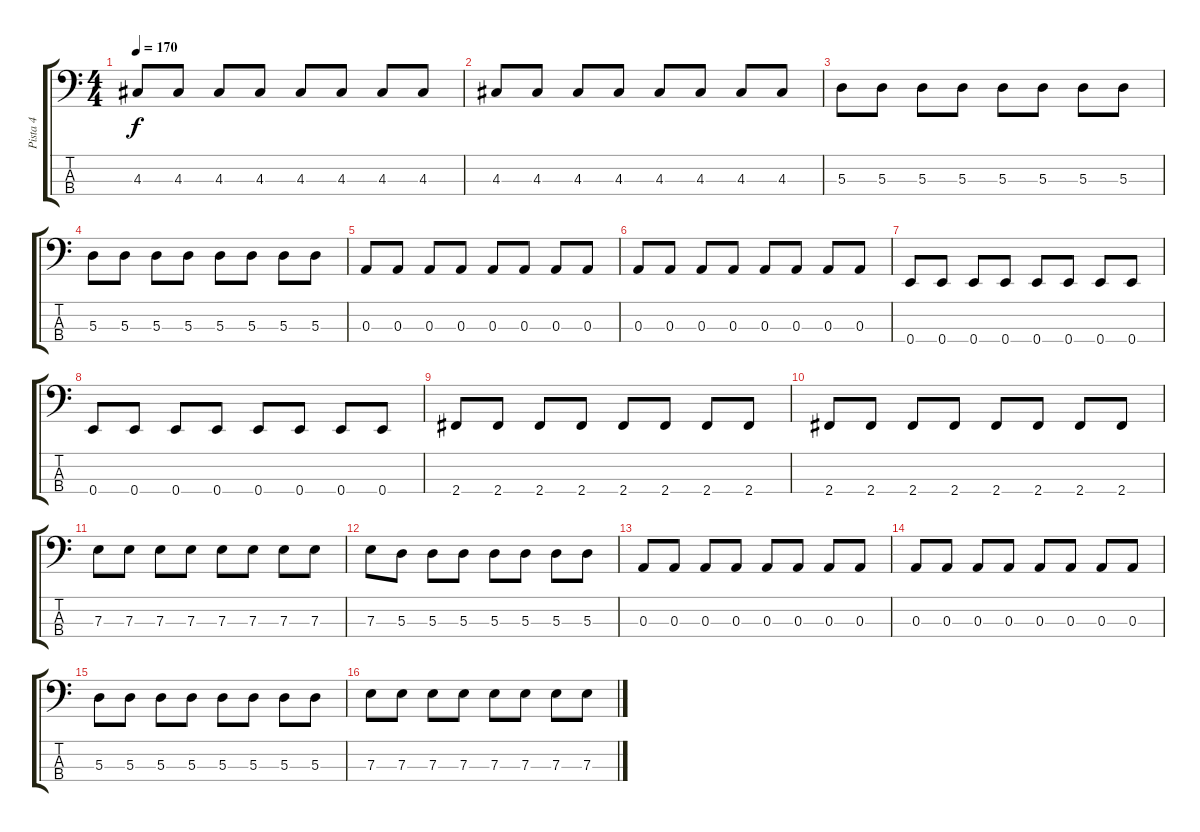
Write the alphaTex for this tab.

\track ("Pista 4" "Pista 4") {instrument electricbassfinger}
\staff {score tabs}
\tuning (G2 D2 A1 E1) {hide}
\ts (4 4)
\tempo 170
\clef f4
\ks c
4.3.8{dy f} 4.3.8 4.3.8 4.3.8 4.3.8 4.3.8 4.3.8 4.3.8 |
4.3.8 4.3.8 4.3.8 4.3.8 4.3.8 4.3.8 4.3.8 4.3.8 |
5.3.8 5.3.8 5.3.8 5.3.8 5.3.8 5.3.8 5.3.8 5.3.8 |
5.3.8 5.3.8 5.3.8 5.3.8 5.3.8 5.3.8 5.3.8 5.3.8 |
0.3.8 0.3.8 0.3.8 0.3.8 0.3.8 0.3.8 0.3.8 0.3.8 |
0.3.8 0.3.8 0.3.8 0.3.8 0.3.8 0.3.8 0.3.8 0.3.8 |
0.4.8 0.4.8 0.4.8 0.4.8 0.4.8 0.4.8 0.4.8 0.4.8 |
0.4.8 0.4.8 0.4.8 0.4.8 0.4.8 0.4.8 0.4.8 0.4.8 |
2.4.8 2.4.8 2.4.8 2.4.8 2.4.8 2.4.8 2.4.8 2.4.8 |
2.4.8 2.4.8 2.4.8 2.4.8 2.4.8 2.4.8 2.4.8 2.4.8 |
7.3.8 7.3.8 7.3.8 7.3.8 7.3.8 7.3.8 7.3.8 7.3.8 |
7.3.8 5.3.8 5.3.8 5.3.8 5.3.8 5.3.8 5.3.8 5.3.8 |
0.3.8 0.3.8 0.3.8 0.3.8 0.3.8 0.3.8 0.3.8 0.3.8 |
0.3.8 0.3.8 0.3.8 0.3.8 0.3.8 0.3.8 0.3.8 0.3.8 |
5.3.8 5.3.8 5.3.8 5.3.8 5.3.8 5.3.8 5.3.8 5.3.8 |
7.3.8 7.3.8 7.3.8 7.3.8 7.3.8 7.3.8 7.3.8 7.3.8
